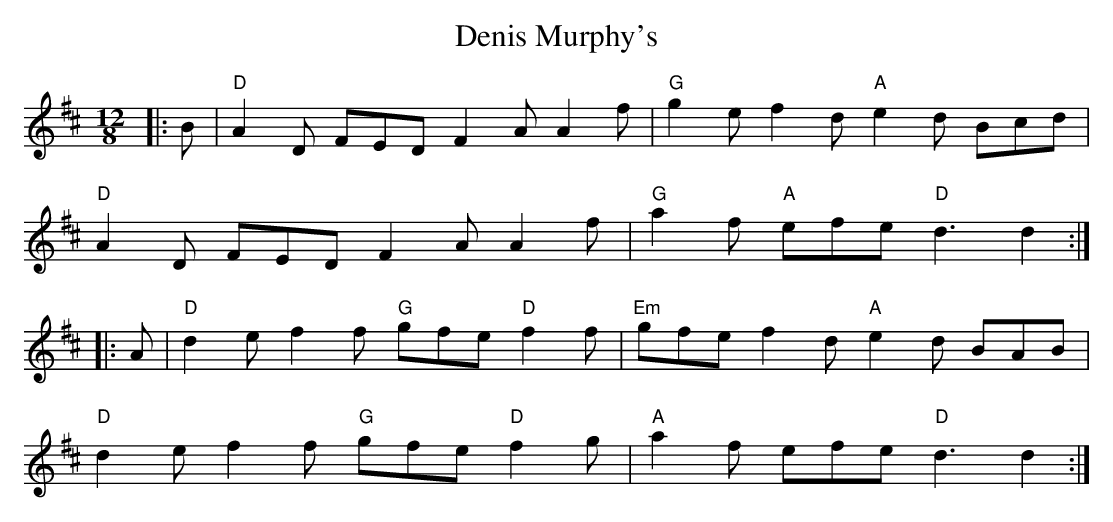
X:1
T: Denis Murphy's
M: 12/8
L: 1/8
K: Dmaj
|:B|"D"A2D FED F2A A2f|"G"g2e f2d "A"e2d Bcd|
"D"A2D FED F2A A2f|"G"a2f "A"efe "D"d3 d2:|
|:A|"D"d2e f2f "G"gfe "D"f2f|"Em"gfe f2d "A"e2d BAB|
"D"d2e f2f "G"gfe "D"f2g|"A"a2f efe "D"d3 d2:|
